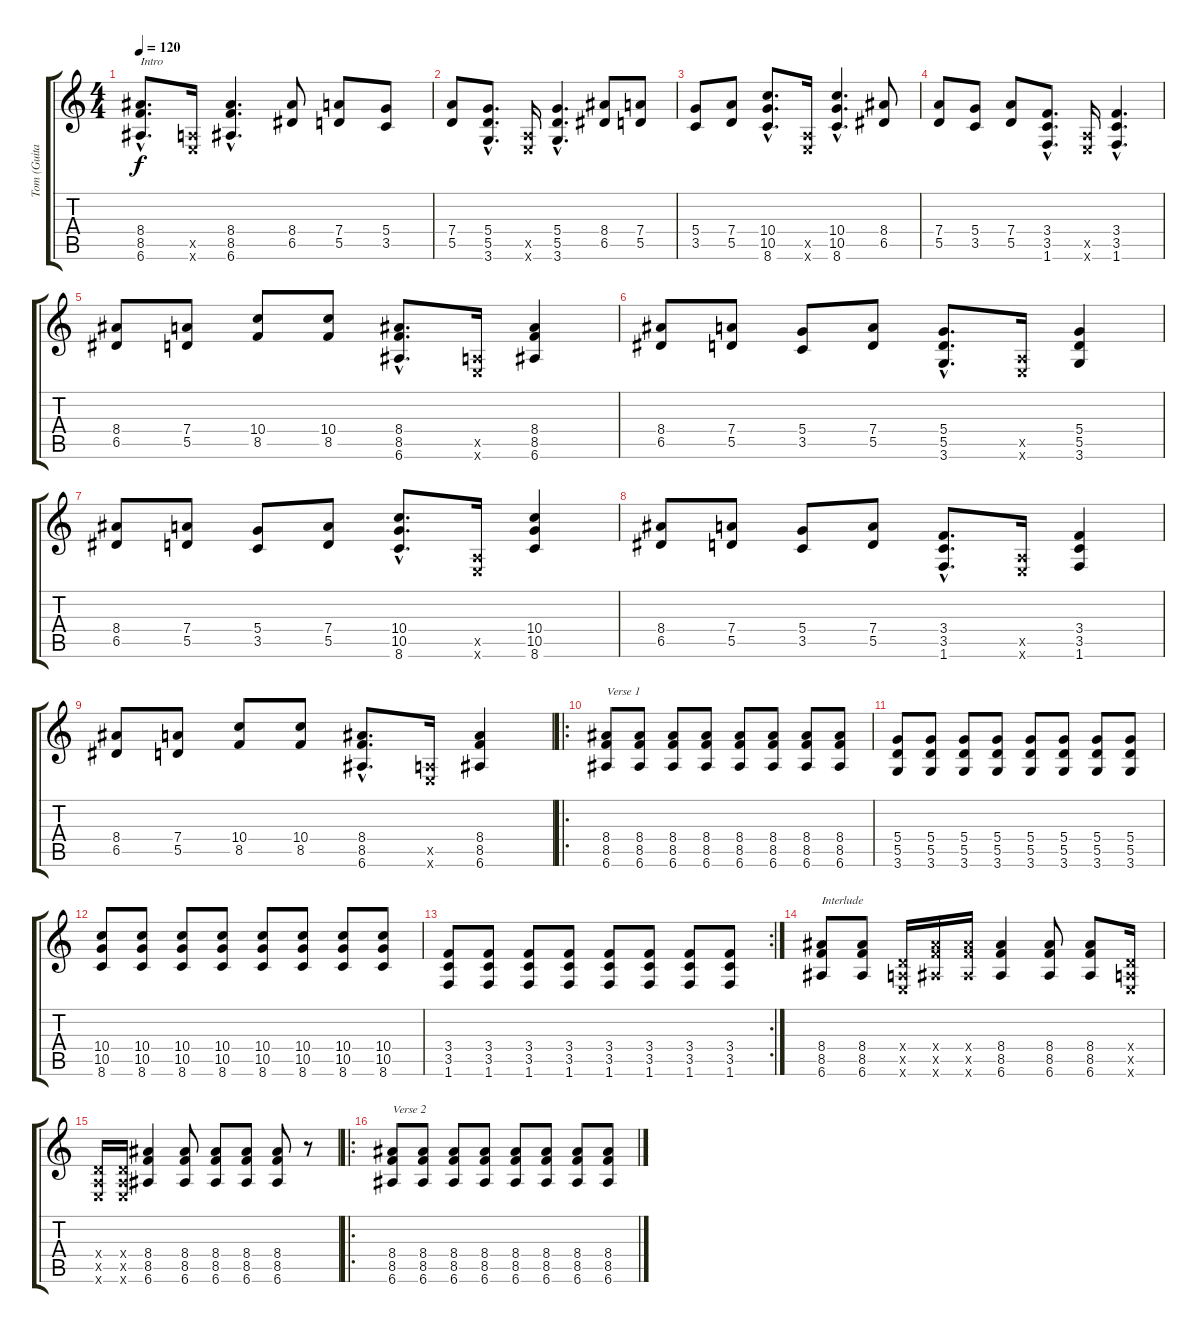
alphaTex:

\track ("Tom (Guitar)" "Tom (Guita") {instrument distortionguitar}
\staff {score tabs}
\tuning (E4 B3 G3 D3 A2 E2) {hide}
\ts (4 4)
\tempo 120
\clef g2
\ks c
(8.4{hac} 8.5{hac} 6.6{hac}).8{d txt "Intro" dy f instrument distortionguitar} (0.5{x} 0.6{x}).16 (8.4{hac} 8.5{hac} 6.6{hac}).4{d} (8.4 6.5).8 (7.4 5.5).8 (5.4 3.5).8 |
(7.4 5.5).8 (5.4{hac} 5.5{hac} 3.6{hac}).8{d} (0.5{x} 0.6{x}).16 (5.4{hac} 5.5{hac} 3.6{hac}).4{d} (8.4 6.5).8 (7.4 5.5).8 |
(5.4 3.5).8 (7.4 5.5).8 (10.4{hac} 10.5{hac} 8.6{hac}).8{d} (0.5{x} 0.6{x}).16 (10.4{hac} 10.5{hac} 8.6{hac}).4{d} (8.4 6.5).8 |
(7.4 5.5).8 (5.4 3.5).8 (7.4 5.5).8 (3.4{hac} 3.5{hac} 1.6{hac}).8{d} (0.5{x} 0.6{x}).16 (3.4{hac} 3.5{hac} 1.6{hac}).4{d} |
(8.4 6.5).8 (7.4 5.5).8 (10.4 8.5).8 (10.4 8.5).8 (8.4{hac} 8.5{hac} 6.6{hac}).8{d} (0.5{x} 0.6{x}).16 (8.4 8.5 6.6).4 |
(8.4 6.5).8 (7.4 5.5).8 (5.4 3.5).8 (7.4 5.5).8 (5.4{hac} 5.5{hac} 3.6{hac}).8{d} (0.5{x} 0.6{x}).16 (5.4 5.5 3.6).4 |
(8.4 6.5).8 (7.4 5.5).8 (5.4 3.5).8 (7.4 5.5).8 (10.4{hac} 10.5{hac} 8.6{hac}).8{d} (0.5{x} 0.6{x}).16 (10.4 10.5 8.6).4 |
(8.4 6.5).8 (7.4 5.5).8 (5.4 3.5).8 (7.4 5.5).8 (3.4{hac} 3.5{hac} 1.6{hac}).8{d} (0.5{x} 0.6{x}).16 (3.4 3.5 1.6).4 |
(8.4 6.5).8 (7.4 5.5).8 (10.4 8.5).8 (10.4 8.5).8 (8.4{hac} 8.5{hac} 6.6{hac}).8{d} (0.5{x} 0.6{x}).16 (8.4 8.5 6.6).4 |
\ro
(8.4 8.5 6.6).8{txt "Verse 1"} (8.4 8.5 6.6).8 (8.4 8.5 6.6).8 (8.4 8.5 6.6).8 (8.4 8.5 6.6).8 (8.4 8.5 6.6).8 (8.4 8.5 6.6).8 (8.4 8.5 6.6).8 |
(5.4 5.5 3.6).8 (5.4 5.5 3.6).8 (5.4 5.5 3.6).8 (5.4 5.5 3.6).8 (5.4 5.5 3.6).8 (5.4 5.5 3.6).8 (5.4 5.5 3.6).8 (5.4 5.5 3.6).8 |
(10.4 10.5 8.6).8 (10.4 10.5 8.6).8 (10.4 10.5 8.6).8 (10.4 10.5 8.6).8 (10.4 10.5 8.6).8 (10.4 10.5 8.6).8 (10.4 10.5 8.6).8 (10.4 10.5 8.6).8 |
\rc 2
(3.4 3.5 1.6).8 (3.4 3.5 1.6).8 (3.4 3.5 1.6).8 (3.4 3.5 1.6).8 (3.4 3.5 1.6).8 (3.4 3.5 1.6).8 (3.4 3.5 1.6).8 (3.4 3.5 1.6).8 |
(8.4 8.5 6.6).8{txt "Interlude"} (8.4 8.5 6.6).8 (0.4{x} 0.5{x} 0.6{x}).16 (8.4{x} 8.5{x} 6.6{x}).16 (8.4{x} 8.5{x} 6.6{x}).16 (8.4 8.5 6.6).4 (8.4 8.5 6.6).8 (8.4 8.5 6.6).8 (0.4{x} 0.5{x} 0.6{x}).16 |
(0.4{x} 0.5{x} 0.6{x}).16 (0.4{x} 0.5{x} 0.6{x}).16 (8.4 8.5 6.6).4 (8.4 8.5 6.6).8 (8.4 8.5 6.6).8 (8.4 8.5 6.6).8 (8.4 8.5 6.6).8 r.8 |
\ro
(8.4 8.5 6.6).8{txt "Verse 2"} (8.4 8.5 6.6).8 (8.4 8.5 6.6).8 (8.4 8.5 6.6).8 (8.4 8.5 6.6).8 (8.4 8.5 6.6).8 (8.4 8.5 6.6).8 (8.4 8.5 6.6).8
